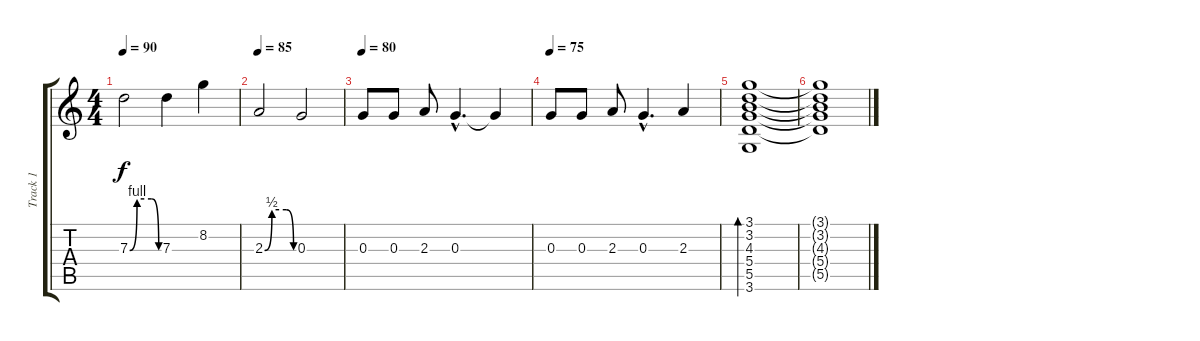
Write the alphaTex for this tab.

\track ("Track 1" "Track 1") {instrument distortionguitar}
\staff {score tabs}
\tuning (E4 B3 G3 D3 A2 E2) {hide}
\ts (4 4)
\tempo 90
\clef g2
\ks c
7.3{be (custom 0 0 15 4 30 4 45 4 60 0)}.2{dy f} 7.3.4 8.2.4 |
\tempo 85
2.3{be (custom 0 0 15 2 30 2 45 2 60 0)}.2 0.3.2 |
\tempo 80
0.3.8 0.3.8 2.3.8 0.3{hac}.4{d} 0.3{t}.4 |
\tempo 75
0.3.8 0.3.8 2.3.8 0.3{hac}.4{d} 2.3.4 |
(3.1 3.2 4.3 5.4 5.5 3.6).1{bd 120 volume 13} |
(3.1{t} 3.2{t} 4.3{t} 5.4{t} 5.5{t}).1
